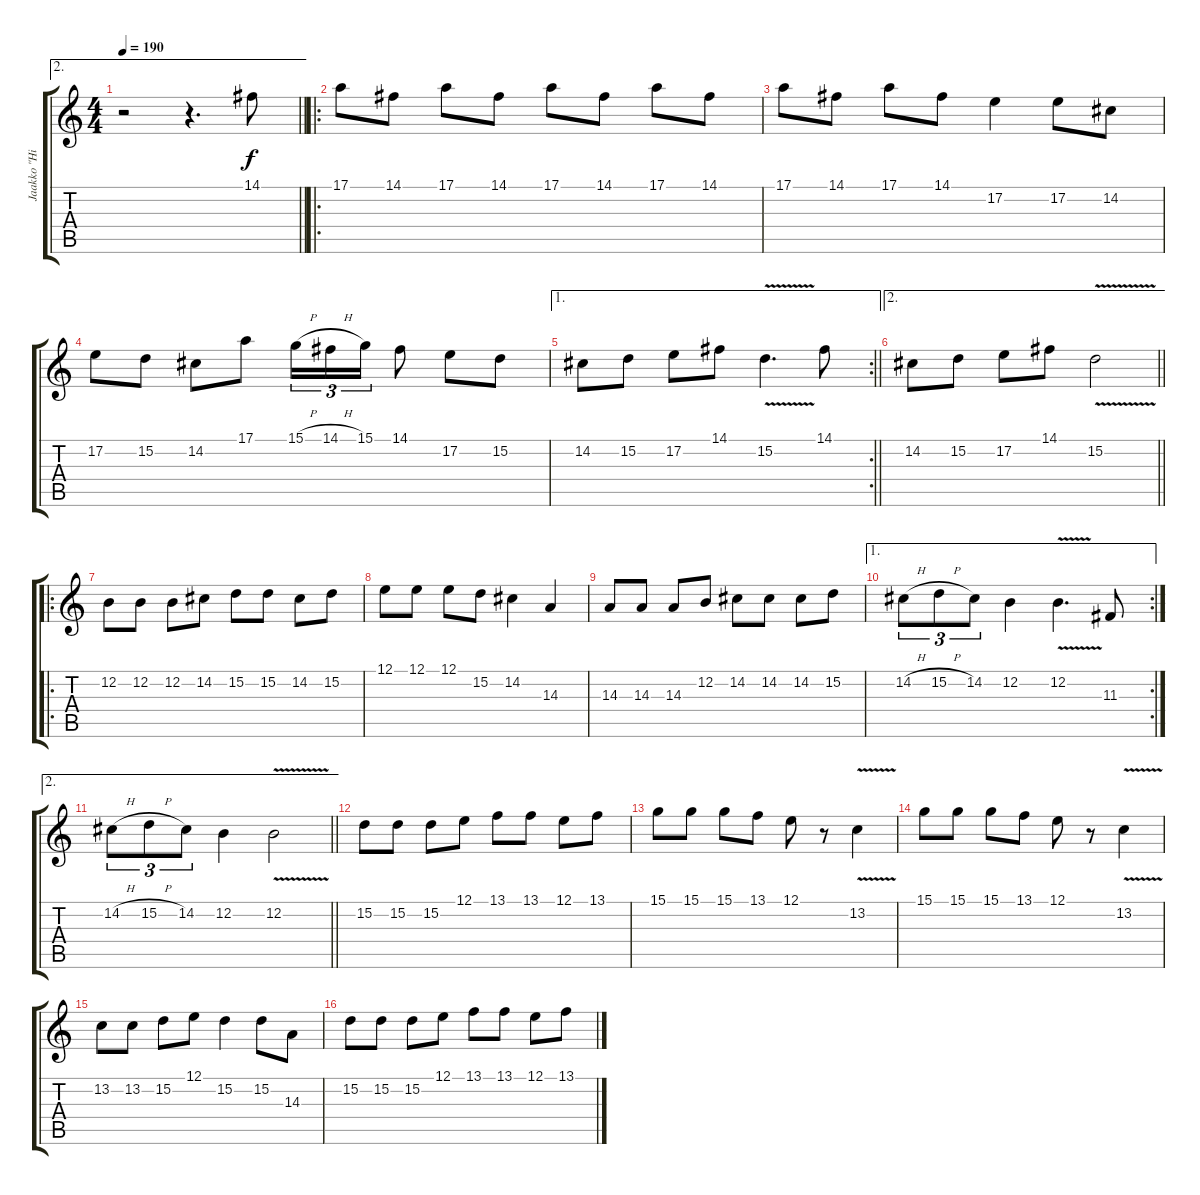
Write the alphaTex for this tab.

\track ("Jaakko \"Hittavainen\" Lemmetty" "Jaakko \"Hi") {instrument violin}
\staff {score tabs}
\tuning (E4 B3 G3 D3 A2 E2) {hide}
\ae 2
\ts (4 4)
\tempo 190
\clef g2
\barLineRight lightlight
\ks c
r.2{dy f} r.4{d} 14.1.8 |
\ro
\section ("" "")
17.1.8 14.1.8 17.1.8 14.1.8 17.1.8 14.1.8 17.1.8 14.1.8 |
17.1.8 14.1.8 17.1.8 14.1.8 17.2.4 17.2.8 14.2.8 |
17.2.8 15.2.8 14.2.8 17.1.8 15.1{h}.16{tu (3 2)} 14.1{h}.16{tu (3 2)} 15.1.16{tu (3 2)} 14.1.8 17.2.8 15.2.8 |
\ae 1
\rc 2
\barLineRight lightlight
14.2.8 15.2.8 17.2.8 14.1.8 15.2{v}.4{d} 14.1.8 |
\ae 2
\barLineRight lightlight
14.2.8 15.2.8 17.2.8 14.1.8 15.2{v}.2 |
\ro
\section ("" "")
12.2.8 12.2.8 12.2.8 14.2.8 15.2.8 15.2.8 14.2.8 15.2.8 |
12.1.8 12.1.8 12.1.8 15.2.8 14.2.4 14.3.4 |
14.3.8 14.3.8 14.3.8 12.2.8 14.2.8 14.2.8 14.2.8 15.2.8 |
\ae 1
\rc 2
14.2{h}.8{tu (3 2)} 15.2{h}.8{tu (3 2)} 14.2.8{tu (3 2)} 12.2.4 12.2{v}.4{d} 11.3.8 |
\ae 2
\barLineRight lightlight
14.2{h}.8{tu (3 2)} 15.2{h}.8{tu (3 2)} 14.2.8{tu (3 2)} 12.2.4 12.2{v}.2 |
\section ("" "")
15.2.8 15.2.8 15.2.8 12.1.8 13.1.8 13.1.8 12.1.8 13.1.8 |
15.1.8 15.1.8 15.1.8 13.1.8 12.1.8 r.8 13.2{v}.4 |
15.1.8 15.1.8 15.1.8 13.1.8 12.1.8 r.8 13.2{v}.4 |
13.2.8 13.2.8 15.2.8 12.1.8 15.2.4 15.2.8 14.3.8 |
15.2.8 15.2.8 15.2.8 12.1.8 13.1.8 13.1.8 12.1.8 13.1.8
